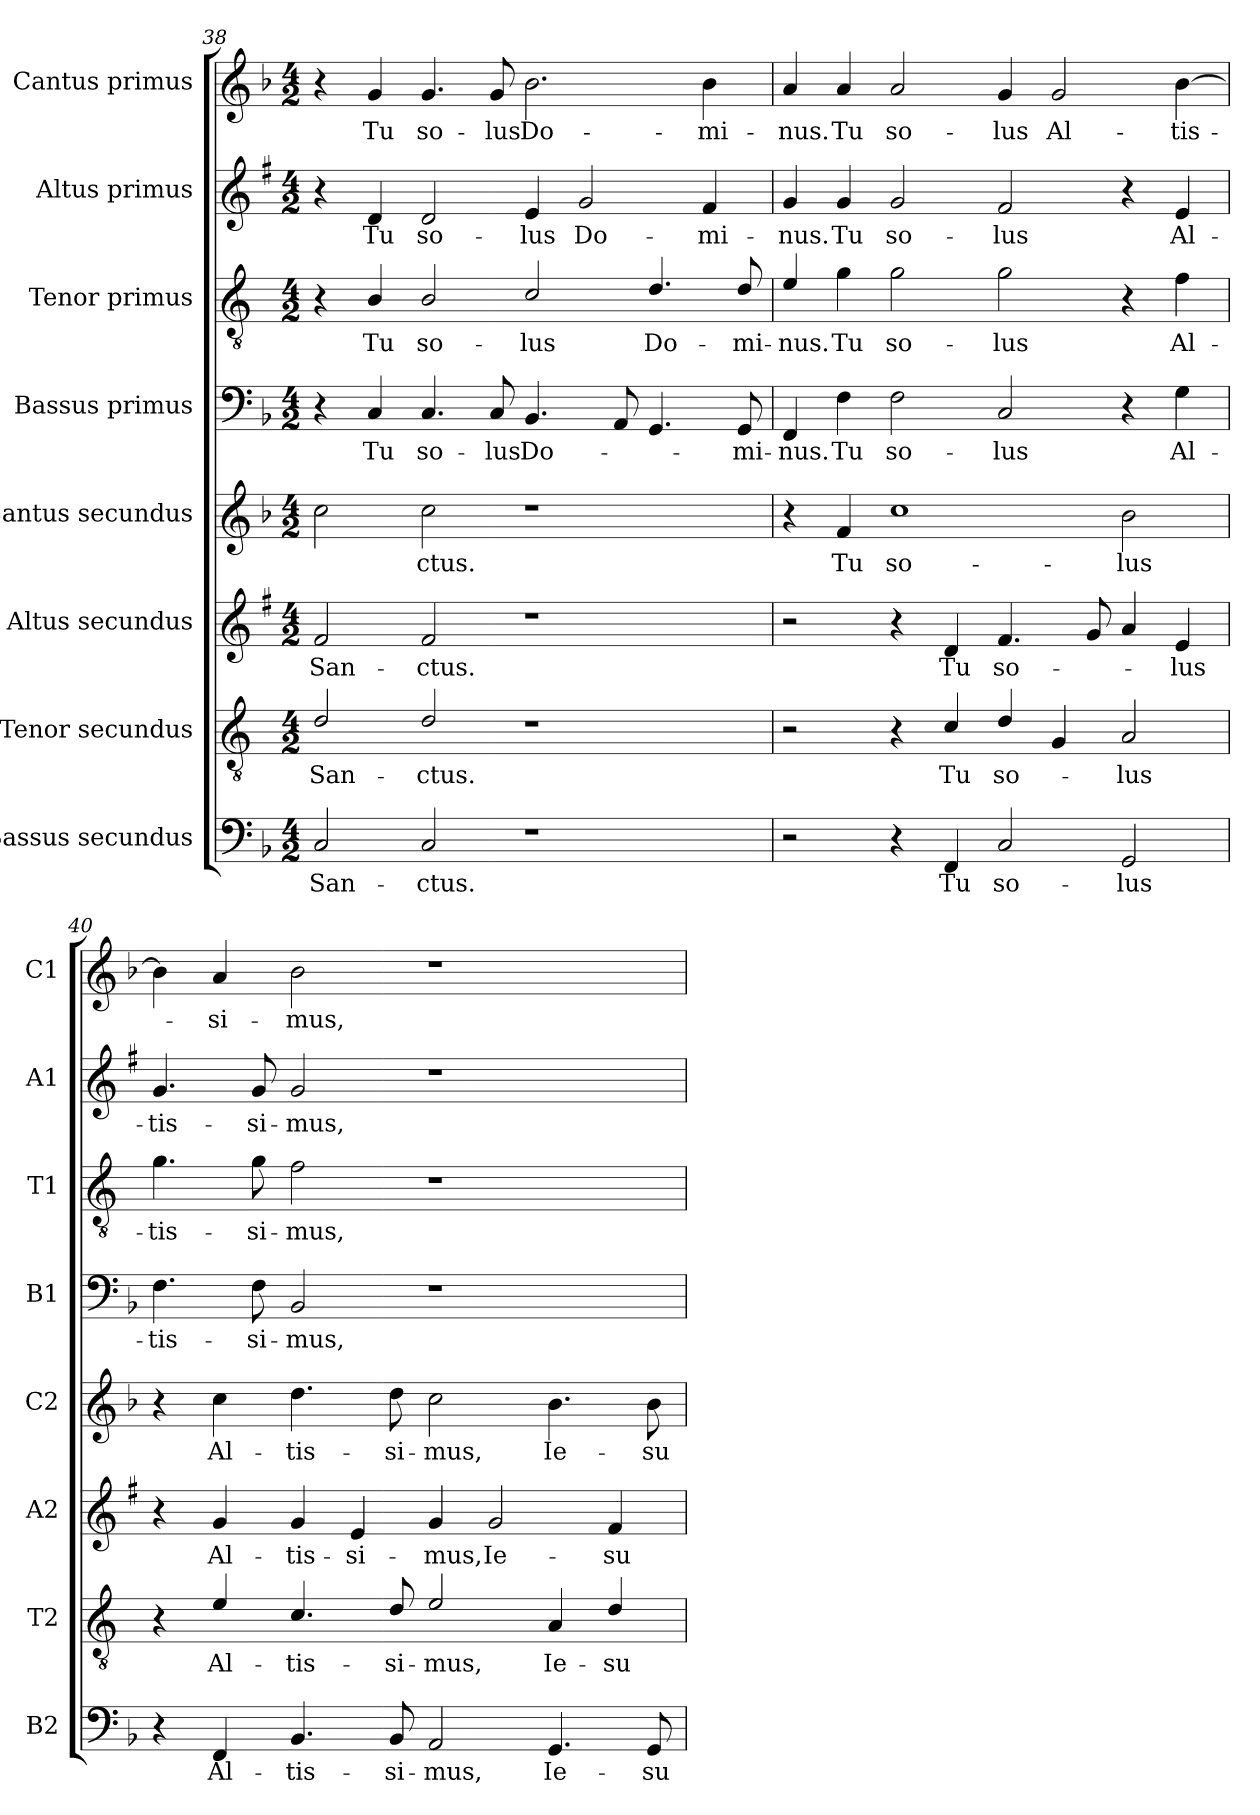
**kern	**text	**kern	**text	**kern	**text	**kern	**text	**kern	**text	**kern	**text	**kern	**text	**kern	**text
*part8	*part8	*part7	*part7	*part6	*part6	*part5	*part5	*part4	*part4	*part3	*part3	*part2	*part2	*part1	*part1
*staff8	*staff8	*staff7	*staff7	*staff6	*staff6	*staff5	*staff5	*staff4	*staff4	*staff3	*staff3	*staff2	*staff2	*staff1	*staff1
*I"Bassus secundus	*	*I"Tenor secundus	*	*I"Altus secundus	*	*I"Cantus secundus	*	*I"Bassus primus	*	*I"Tenor primus	*	*I"Altus primus	*	*I"Cantus primus	*
*I'B2	*	*I'T2	*	*I'A2	*	*I'C2	*	*I'B1	*	*I'T1	*	*I'A1	*	*I'C1	*
!!LO:PB:g=z
*clefF4	*	*clefGv2	*	*clefG2	*	*clefG2	*	*clefF4	*	*clefGv2	*	*clefG2	*	*clefG2	*
*	*	*ITrd4c7	*	*ITrd1c2	*	*	*	*	*	*ITrd4c7	*	*ITrd1c2	*	*	*
*k[b-]	*	*k[b-]	*	*k[b-]	*	*k[b-]	*	*k[b-]	*	*k[b-]	*	*k[b-]	*	*k[b-]	*
*F:	*	*F:	*	*F:	*	*F:	*	*F:	*	*F:	*	*F:	*	*F:	*
*M4/2	*	*M4/2	*	*M4/2	*	*M4/2	*	*M4/2	*	*M4/2	*	*M4/2	*	*M4/2	*
=38	=38	=38	=38	=38	=38	=38	=38	=38	=38	=38	=38	=38	=38	=38	=38
!	!LO:LY:b	!	!LO:LY:b	!	!LO:LY:b	!	!	!	!	!	!	!	!	!	!
2C/	San-	2G/	San-	2e/	San-	2cc\	.	4r	.	4r	.	4r	.	4r	.
!	!	!	!	!	!	!	!	!	!LO:LY:b	!	!LO:LY:b	!	!LO:LY:b	!	!LO:LY:b
.	.	.	.	.	.	.	.	4C/	Tu	4E/	Tu	4c/	Tu	4g/	Tu
!	!LO:LY:b	!	!LO:LY:b	!	!LO:LY:b	!	!LO:LY:b	!	!LO:LY:b	!	!LO:LY:b	!	!LO:LY:b	!	!LO:LY:b
2C/	-ctus.	2G/	-ctus.	2e/	-ctus.	2cc\	-ctus.	4.C/	so-	2E/	so-	2c/	so-	4.g/	so-
!	!	!	!	!	!	!	!	!	!LO:LY:b	!	!	!	!	!	!LO:LY:b
.	.	.	.	.	.	.	.	8C/	-lus	.	.	.	.	8g/	-lus
!	!	!	!	!	!	!	!	!	!LO:LY:b	!	!LO:LY:b	!	!LO:LY:b	!	!LO:LY:b
1r	.	1r	.	1r	.	1r	.	4.BB-/	Do-	2F/	-lus	4d/	-lus	2.b-\	Do-
!	!	!	!	!	!	!	!	!	!	!	!	!	!LO:LY:b	!	!
.	.	.	.	.	.	.	.	.	.	.	.	2f/	Do-	.	.
.	.	.	.	.	.	.	.	8AA/	.	.	.	.	.	.	.
!	!	!	!	!	!	!	!	!	!	!	!LO:LY:b	!	!	!	!
.	.	.	.	.	.	.	.	4.GG/	.	4.G/	Do-	.	.	.	.
!	!	!	!	!	!	!	!	!	!	!	!	!	!LO:LY:b	!	!LO:LY:b
.	.	.	.	.	.	.	.	.	.	.	.	4e/	-mi-	4b-\	-mi-
!	!	!	!	!	!	!	!	!	!LO:LY:b	!	!LO:LY:b	!	!	!	!
.	.	.	.	.	.	.	.	8GG/	-mi-	8G/	-mi-	.	.	.	.
=39	=39	=39	=39	=39	=39	=39	=39	=39	=39	=39	=39	=39	=39	=39	=39
!	!	!	!	!	!	!	!	!	!LO:LY:b	!	!LO:LY:b	!	!LO:LY:b	!	!LO:LY:b
2r	.	2r	.	2r	.	4r	.	4FF/	-nus.	4A/	-nus.	4f/	-nus.	4a/	-nus.
!	!	!	!	!	!	!	!LO:LY:b	!	!LO:LY:b	!	!LO:LY:b	!	!LO:LY:b	!	!LO:LY:b
.	.	.	.	.	.	4f/	Tu	4F\	Tu	4c\	Tu	4f/	Tu	4a/	Tu
!	!	!	!	!	!	!	!LO:LY:b	!	!LO:LY:b	!	!LO:LY:b	!	!LO:LY:b	!	!LO:LY:b
4r	.	4r	.	4r	.	1cc	so-	2F\	so-	2c\	so-	2f/	so-	2a/	so-
!	!LO:LY:b	!	!LO:LY:b	!	!LO:LY:b	!	!	!	!	!	!	!	!	!	!
4FF/	Tu	4F/	Tu	4c/	Tu	.	.	.	.	.	.	.	.	.	.
!	!LO:LY:b	!	!LO:LY:b	!	!LO:LY:b	!	!	!	!LO:LY:b	!	!LO:LY:b	!	!LO:LY:b	!	!LO:LY:b
2C/	so-	4G/	so-	4.e/	so-	.	.	2C/	-lus	2c\	-lus	2e/	-lus	4g/	-lus
!	!	!	!	!	!	!	!	!	!	!	!	!	!	!	!LO:LY:b
.	.	4C/	.	.	.	.	.	.	.	.	.	.	.	2g/	Al-
.	.	.	.	8f/	.	.	.	.	.	.	.	.	.	.	.
!	!LO:LY:b	!	!LO:LY:b	!	!	!	!LO:LY:b	!	!	!	!	!	!	!	!
2GG/	-lus	2D/	-lus	4g/	.	2b-\	-lus	4r	.	4r	.	4r	.	.	.
!	!	!	!	!	!LO:LY:b	!	!	!	!LO:LY:b	!	!LO:LY:b	!	!LO:LY:b	!	!LO:LY:b
.	.	.	.	4d/	-lus	.	.	4G\	Al-	4B-\	Al-	4d/	Al-	[4b-\	-tis-
=40	=40	=40	=40	=40	=40	=40	=40	=40	=40	=40	=40	=40	=40	=40	=40
!	!	!	!	!	!	!	!	!	!LO:LY:b	!	!LO:LY:b	!	!LO:LY:b	!	!
4r	.	4r	.	4r	.	4r	.	4.F\	-tis-	4.c\	-tis-	4.f/	-tis-	4b-\]	.
!	!LO:LY:b	!	!LO:LY:b	!	!LO:LY:b	!	!LO:LY:b	!	!	!	!	!	!	!	!LO:LY:b
4FF/	Al-	4A/	Al-	4f/	Al-	4cc\	Al-	.	.	.	.	.	.	4a/	-si-
!	!	!	!	!	!	!	!	!	!LO:LY:b	!	!LO:LY:b	!	!LO:LY:b	!	!
.	.	.	.	.	.	.	.	8F\	-si-	8c\	-si-	8f/	-si-	.	.
!	!LO:LY:b	!	!LO:LY:b	!	!LO:LY:b	!	!LO:LY:b	!	!LO:LY:b	!	!LO:LY:b	!	!LO:LY:b	!	!LO:LY:b
4.BB-/	-tis-	4.F/	-tis-	4f/	-tis-	4.dd\	-tis-	2BB-/	-mus,	2B-\	-mus,	2f/	-mus,	2b-\	-mus,
!	!	!	!	!	!LO:LY:b	!	!	!	!	!	!	!	!	!	!
.	.	.	.	4d/	-si-	.	.	.	.	.	.	.	.	.	.
!	!LO:LY:b	!	!LO:LY:b	!	!	!	!LO:LY:b	!	!	!	!	!	!	!	!
8BB-/	-si-	8G/	-si-	.	.	8dd\	-si-	.	.	.	.	.	.	.	.
!	!LO:LY:b	!	!LO:LY:b	!	!LO:LY:b	!	!LO:LY:b	!	!	!	!	!	!	!	!
2AA/	-mus,	2A/	-mus,	4f/	-mus,	2cc\	-mus,	1r	.	1r	.	1r	.	1r	.
!	!	!	!	!	!LO:LY:b	!	!	!	!	!	!	!	!	!	!
.	.	.	.	2f/	Ie-	.	.	.	.	.	.	.	.	.	.
!	!LO:LY:b	!	!LO:LY:b	!	!	!	!LO:LY:b	!	!	!	!	!	!	!	!
4.GG/	Ie-	4D/	Ie-	.	.	4.b-\	Ie-	.	.	.	.	.	.	.	.
!	!	!	!LO:LY:b	!	!LO:LY:b	!	!	!	!	!	!	!	!	!	!
.	.	4G/	-su	4e/	-su	.	.	.	.	.	.	.	.	.	.
!	!LO:LY:b	!	!	!	!	!	!LO:LY:b	!	!	!	!	!	!	!	!
8GG/	-su	.	.	.	.	8b-\	-su	.	.	.	.	.	.	.	.
=	=	=	=	=	=	=	=	=	=	=	=	=	=	=	=
*-	*-	*-	*-	*-	*-	*-	*-	*-	*-	*-	*-	*-	*-	*-	*-
